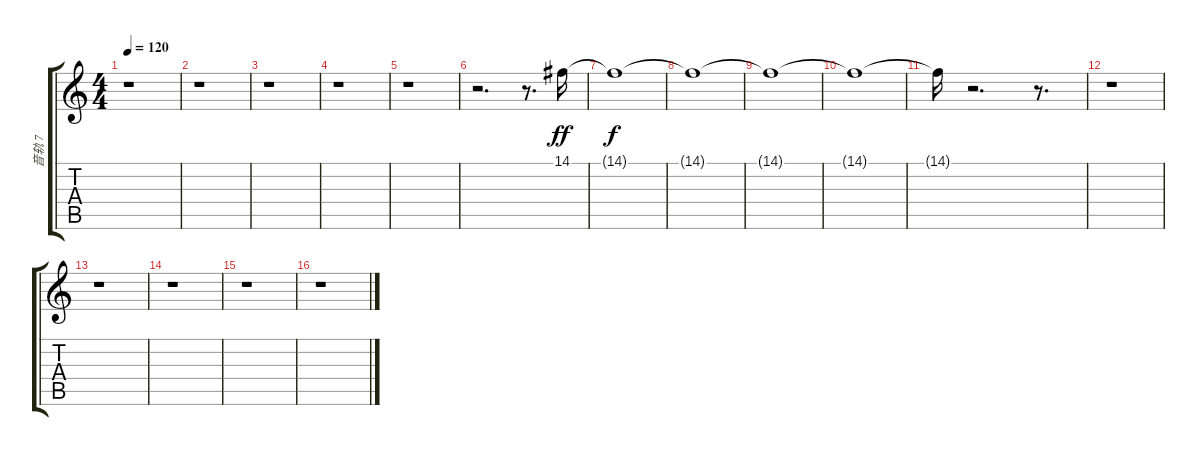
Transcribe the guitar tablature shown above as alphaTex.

\track ("音轨 7" "音轨 7") {instrument stringensemble1}
\staff {score tabs}
\tuning (E4 B3 G3 D3 A2 E2) {hide}
\ts (4 4)
\tempo 120
\clef g2
\ks c
r.1{dy ff instrument stringensemble1} |
r.1 |
r.1 |
r.1 |
r.1 |
r.2{d} r.8{d} 14.1.16{volume 12} |
14.1{t}.1{dy f} |
14.1{t}.1 |
14.1{t}.1 |
14.1{t}.1 |
14.1{t}.16 r.2{d} r.8{d} |
r.1 |
r.1 |
r.1 |
r.1 |
r.1
